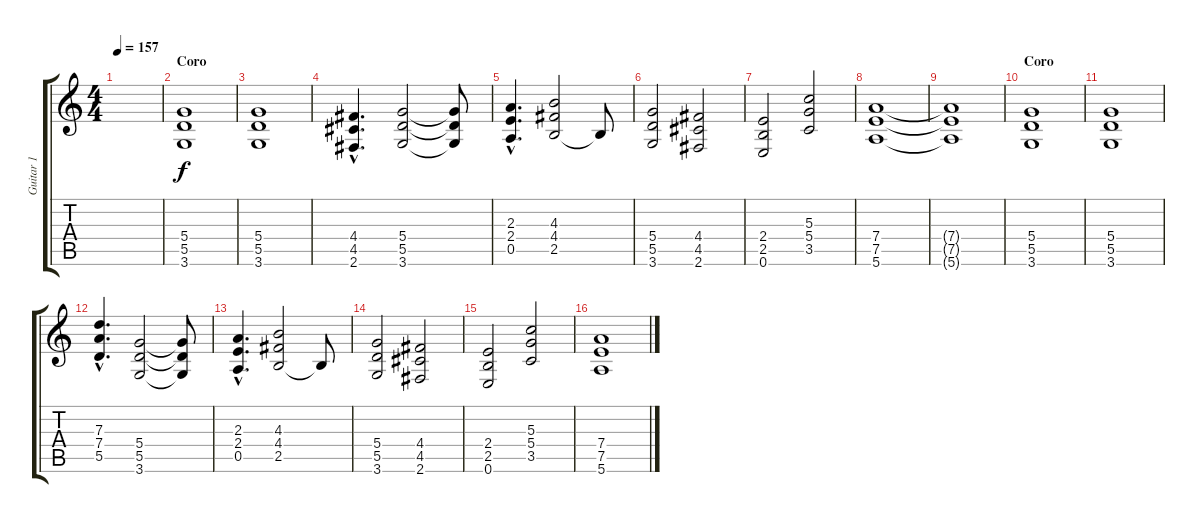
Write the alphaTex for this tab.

\track ("Guitar 1" "Guitar 1") {instrument overdrivenguitar}
\staff {score tabs}
\tuning (E4 B3 G3 D3 A2 E2) {hide}
\ts (4 4)
\tempo 157
\clef g2
\ks c
|
\section ("" "Coro")
(5.4 5.5 3.6).1 |
(5.4 5.5 3.6).1 |
(4.4{hac} 4.5{hac} 2.6{hac}).4{d} (5.4 5.5 3.6).2 (5.4{t} 5.5{t} 3.6{t}).8 |
(2.3{hac} 2.4{hac} 0.5{hac}).4{d} (4.3 4.4 2.5).2 2.5{t}.8 |
(5.4 5.5 3.6).2 (4.4 4.5 2.6).2 |
(2.4 2.5 0.6).2 (5.3 5.4 3.5).2 |
(7.4 7.5 5.6).1 |
(7.4{t} 7.5{t} 5.6{t}).1 |
\section ("" "Coro")
(5.4 5.5 3.6).1 |
(5.4 5.5 3.6).1 |
(7.3{hac} 7.4{hac} 5.5{hac}).4{d} (5.4 5.5 3.6).2 (5.4{t} 5.5{t} 3.6{t}).8 |
(2.3{hac} 2.4{hac} 0.5{hac}).4{d} (4.3 4.4 2.5).2 2.5{t}.8 |
(5.4 5.5 3.6).2 (4.4 4.5 2.6).2 |
(2.4 2.5 0.6).2 (5.3 5.4 3.5).2 |
(7.4 7.5 5.6).1
